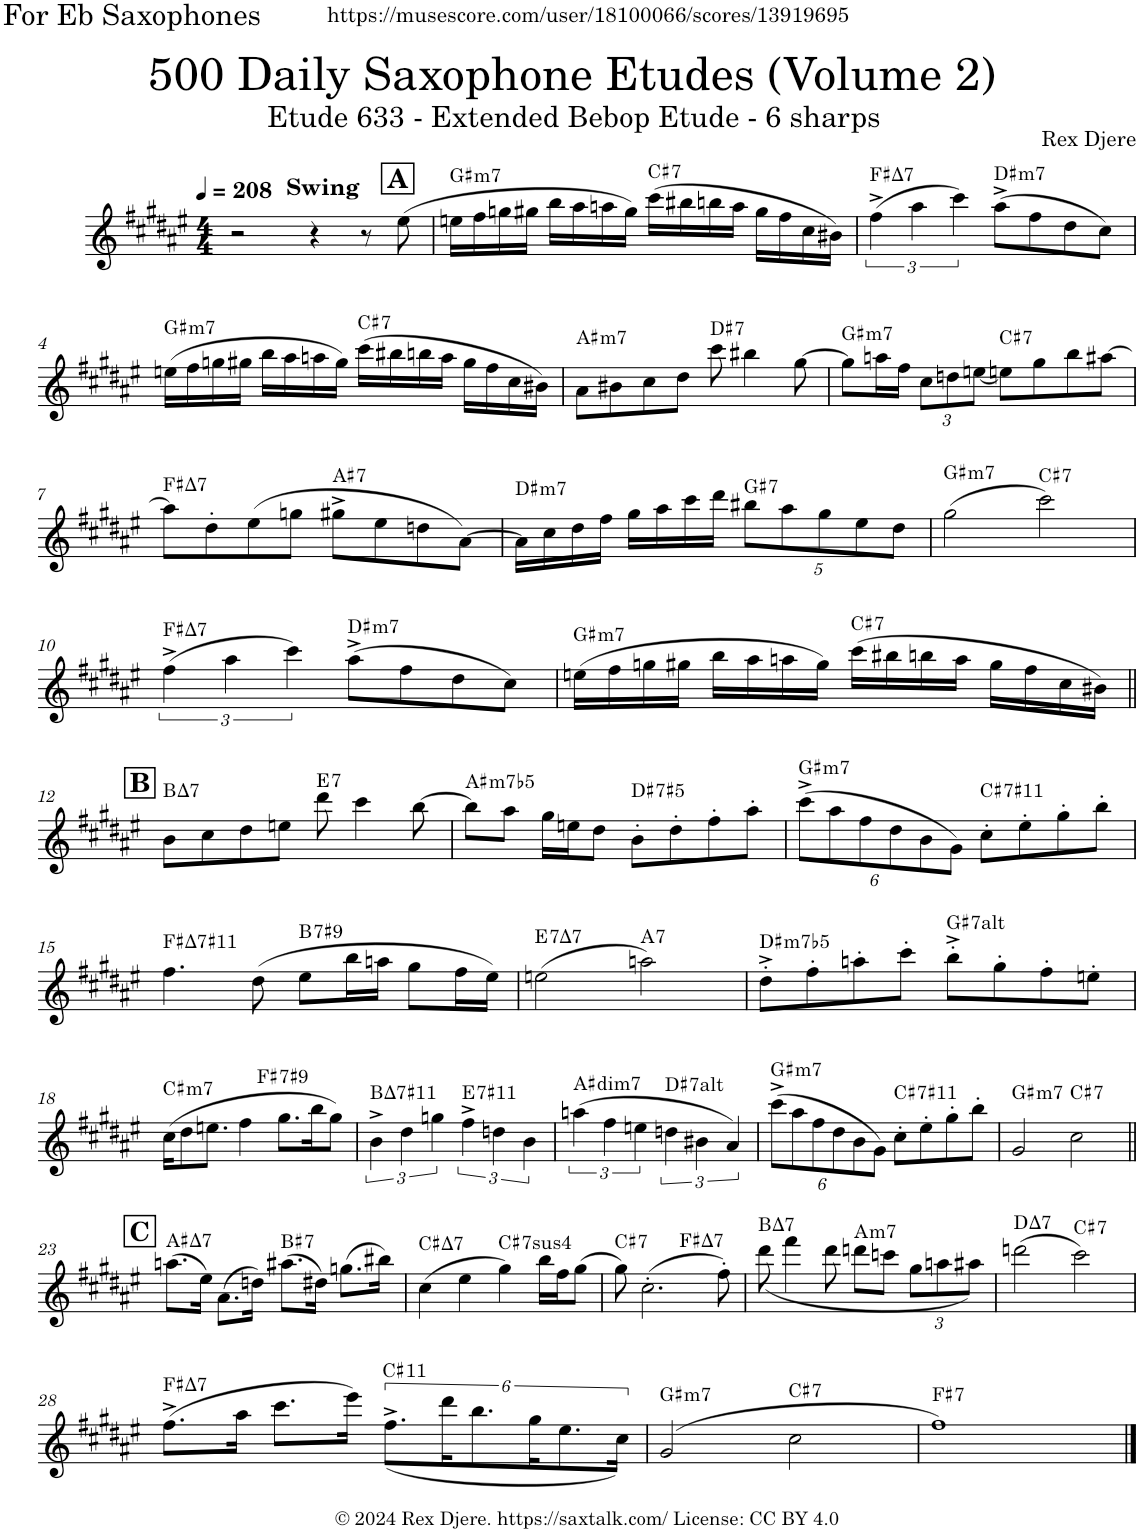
**kern	**harte
*part1	*part1
*staff1	*
*I"Alto Saxophone	*
*I'A. Sax.	*
*clefG2	*
*Trd5c9	*
*k[f#c#g#d#a#e#]	*
*M4/4	*
*MM208	*
!!LO:REH:place=s1:a:B:cj:fs=14:t=A:qo=3.5
=1	=1
!LO:TX:a:B:t=Swing	!
2r	.
4r	.
8r	.
(8ee#\	.
=2	=2
!	!LO:H:kt=m7
16een\LL	G#:min7
16ff#\	.
16ggn\	.
16gg#X\JJ	.
16bb\LL	.
16aa#\	.
16aan\	.
16gg#\JJ)	.
!	!LO:H:kt=7
(16ccc#\LL	C#:7
16bb#X\	.
16bbn\	.
16aa\JJ	.
16gg#\LL	.
16ff#\	.
16cc#\	.
16b#X\JJ)	.
=3	=3
!	!LO:H:kt=7
(6ff#^\	F#:maj7
6aa#\	.
6ccc#\)	.
!	!LO:H:kt=m7
(8aa#^\L	D#:min7
8ff#\	.
8dd#\	.
8cc#\J)	.
!!LO:LB:g=z
=4	=4
!	!LO:H:kt=m7
(16een\LL	G#:min7
16ff#\	.
16ggn\	.
16gg#X\JJ	.
16bb\LL	.
16aa#\	.
16aan\	.
16gg#\JJ)	.
!	!LO:H:kt=7
(16ccc#\LL	C#:7
16bb#X\	.
16bbn\	.
16aa\JJ	.
16gg#\LL	.
16ff#\	.
16cc#\	.
16b#X\JJ)	.
=5	=5
!	!LO:H:kt=m7
8a#\L	A#:min7
8b#X\	.
8cc#\	.
8dd#\J	.
!	!LO:H:kt=7
8ccc#\	D#:7
4bb#X\	.
[8gg#\	.
=6	=6
!	!LO:H:kt=m7
8gg#\L]	G#:min7
16aan\L	.
16ff#\JJ	.
*Xbrackettup	*
12cc#\L	.
12ddn\	.
[<12een\J	.
!	!LO:H:kt=7
8een\L]	C#:7
8gg#\	.
8bb\	.
[8aa#X\J	.
!!LO:LB:g=z
=7	=7
!	!LO:H:kt=7
8aa#\L]	F#:maj7
8dd#'\	.
(8ee#\	.
8ggn\J	.
!	!LO:H:kt=7
8gg#X^\L	A#:7
8ee#\	.
8ddn\	.
[8a#\J)	.
=8	=8
!	!LO:H:kt=m7
16a#\LL]	D#:min7
16cc#\	.
16dd#\	.
16ff#\JJ	.
16gg#\LL	.
16aa#\	.
16ccc#\	.
16ddd#\JJ	.
!	!LO:H:kt=7
10bb#X\L	G#:7
10aa#\	.
10gg#\	.
10ee#\	.
10dd#\J	.
=9	=9
!	!LO:H:kt=m7
(2gg#\	G#:min7
!	!LO:H:kt=7
2ccc#\)	C#:7
!!LO:LB:g=z
=10	=10
*brackettup	*
!	!LO:H:kt=7
(6ff#^\	F#:maj7
6aa#\	.
6ccc#\)	.
!	!LO:H:kt=m7
(8aa#^\L	D#:min7
8ff#\	.
8dd#\	.
8cc#\J)	.
=11	=11
!	!LO:H:kt=m7
(16een\LL	G#:min7
16ff#\	.
16ggn\	.
16gg#X\JJ	.
16bb\LL	.
16aa#\	.
16aan\	.
16gg#\JJ)	.
!	!LO:H:kt=7
(16ccc#\LL	C#:7
16bb#X\	.
16bbn\	.
16aa\JJ	.
16gg#\LL	.
16ff#\	.
16cc#\	.
16b#X\JJ)	.
!!LO:LB:g=z
!!LO:REH:place=s1:a:B:cj:fs=14:t=B
=12||	=12||
!	!LO:H:kt=7
8b\L	B:maj7
8cc#\	.
8dd#\	.
8een\J	.
!	!LO:H:kt=7
8ddd#\	E:7
4ccc#\	.
[8bb\	.
=13	=13
!	!LO:H:kt=m7b5
8bb\L]	A#:hdim7
8aa#\J	.
16gg#\LL	.
16een\J	.
8dd#\J	.
!	!LO:H:kt=7
8b'\L	D#:(3,#5,b7)
8dd#'\	.
8ff#'\	.
8aa#'\J	.
=14	=14
*Xbrackettup	*
!	!LO:H:kt=m7
(12ccc#^\L	G#:min7
12aa#\	.
12ff#\	.
12dd#\	.
12b\	.
12g#\J)	.
!	!LO:H:kt=7
8cc#'\L	C#:7(#11)
8ee#'\	.
8gg#'\	.
8bb'\J	.
!!LO:LB:g=z
=15	=15
!	!LO:H:kt=7
4.ff#\	F#:maj7(#11)
(8dd#\	.
!	!LO:H:kt=7
8ee#\L	B:7(#9)
16bb\L	.
16aan\JJ	.
8gg#\L	.
16ff#\L	.
16ee#\JJ)	.
=16	=16
!	!LO:H:kt=7
(2een\	E:7
!	!LO:H:kt=7
2aan\)	A:7
=17	=17
!	!LO:H:kt=m7b5
8dd#'^\L	D#:hdim7
8ff#'\	.
8aan'\	.
8ccc#'\J	.
!	!LO:H:kt=7
8bb'^\L	G#:(3,b5,#5,b7,b9,#9)
8gg#'\	.
8ff#'\	.
8een'\J	.
!!LO:LB:g=z
=18	=18
!	!LO:H:kt=m7
*^	*
(16cc#\KL	2ryy	C#:min7
8dd#\	.	.
8.een\J	.	.
4ff#\	.	.
!	!	!LO:H:kt=7
.	2ryy	F#:7(#9)
8.gg#\L	.	.
16bb\K	.	.
8gg#\J)	.	.
*v	*v	*
=19	=19
*brackettup	*
*^	*
!	!	!LO:H:kt=7
*v	*v	*
6b^\	B:maj7(#11)
6dd#\	.
6ggn\	.
!	!LO:H:kt=7
6ff#^\	E:7(#11)
6ddn\	.
6b\	.
=20	=20
!	!LO:H:kt=dim7
(6aan\	A#:dim7
6ff#\	.
6een\	.
!	!LO:H:kt=7
6ddn\	D#:(3,b5,#5,b7,b9,#9)
6b#X\	.
6a#/)	.
=21	=21
*Xbrackettup	*
!	!LO:H:kt=m7
(12ccc#^\L	G#:min7
12aa#\	.
12ff#\	.
12dd#\	.
12b\	.
12g#\J)	.
!	!LO:H:kt=7
8cc#'\L	C#:7(#11)
8ee#'\	.
8gg#'\	.
8bb'\J	.
=22	=22
!	!LO:H:kt=m7
2g#/	G#:min7
!	!LO:H:kt=7
2cc#\	C#:7
!!LO:LB:g=z
!!LO:REH:place=s1:a:B:cj:fs=14:t=C
=23||	=23||
!	!LO:H:kt=7
(8.aan\L	A#:maj7
16ee#\Jk)	.
(8.a#\L	.
16ddn\Jk)	.
!	!LO:H:kt=7
(8.aa#X\L	B#:7
16dd#X\Jk)	.
(8.ggn\L	.
16bb#X\Jk)	.
=24	=24
!	!LO:H:kt=7
(4cc#\	C#:maj7
4ee#\	.
!	!LO:H:kt=74
4gg#\)	C#:sus4(7)
16bb\LL	.
16ff#\J	.
(8gg#\J	.
=25	=25
!	!LO:H:kt=7
*^	*
8gg#\)	2ryy	C#:7
(2.cc#'\	.	.
!	!	!LO:H:kt=7
.	2ryy	F#:maj7
8ff#'\)	.	.
=26	=26	=26
!	!	!LO:H:kt=7
*v	*v	*
(<8ddd#\	B:maj7
4fff#\	.
8ddd#\	.
!	!LO:H:kt=m7
8dddn\L	A:min7
8cccn\J	.
12gg#\L	.
12aan\	.
12aa#X\J)	.
=27	=27
!	!LO:H:kt=7
(2dddn\	D:maj7
!	!LO:H:kt=7
2ccc#\)	C#:7
!!LO:LB:g=z
=28	=28
!	!LO:H:kt=7
(8.ff#^\L	F#:maj7
16aa#\Jk	.
8.ccc#\L	.
16eee#\Jk)	.
*brackettup	*
!	!LO:H:kt=11
(<12.ff#^\L	C#:9(11)
24ddd#\K	.
12.bb\	.
24gg#\K	.
12.ee#\	.
24cc#\Jk)	.
=29	=29
!	!LO:H:kt=m7
(2g#/	G#:min7
!	!LO:H:kt=7
2cc#\	C#:7
=30	=30
!	!LO:H:kt=7
1ff#)	F#:7
==	==
*-	*-
